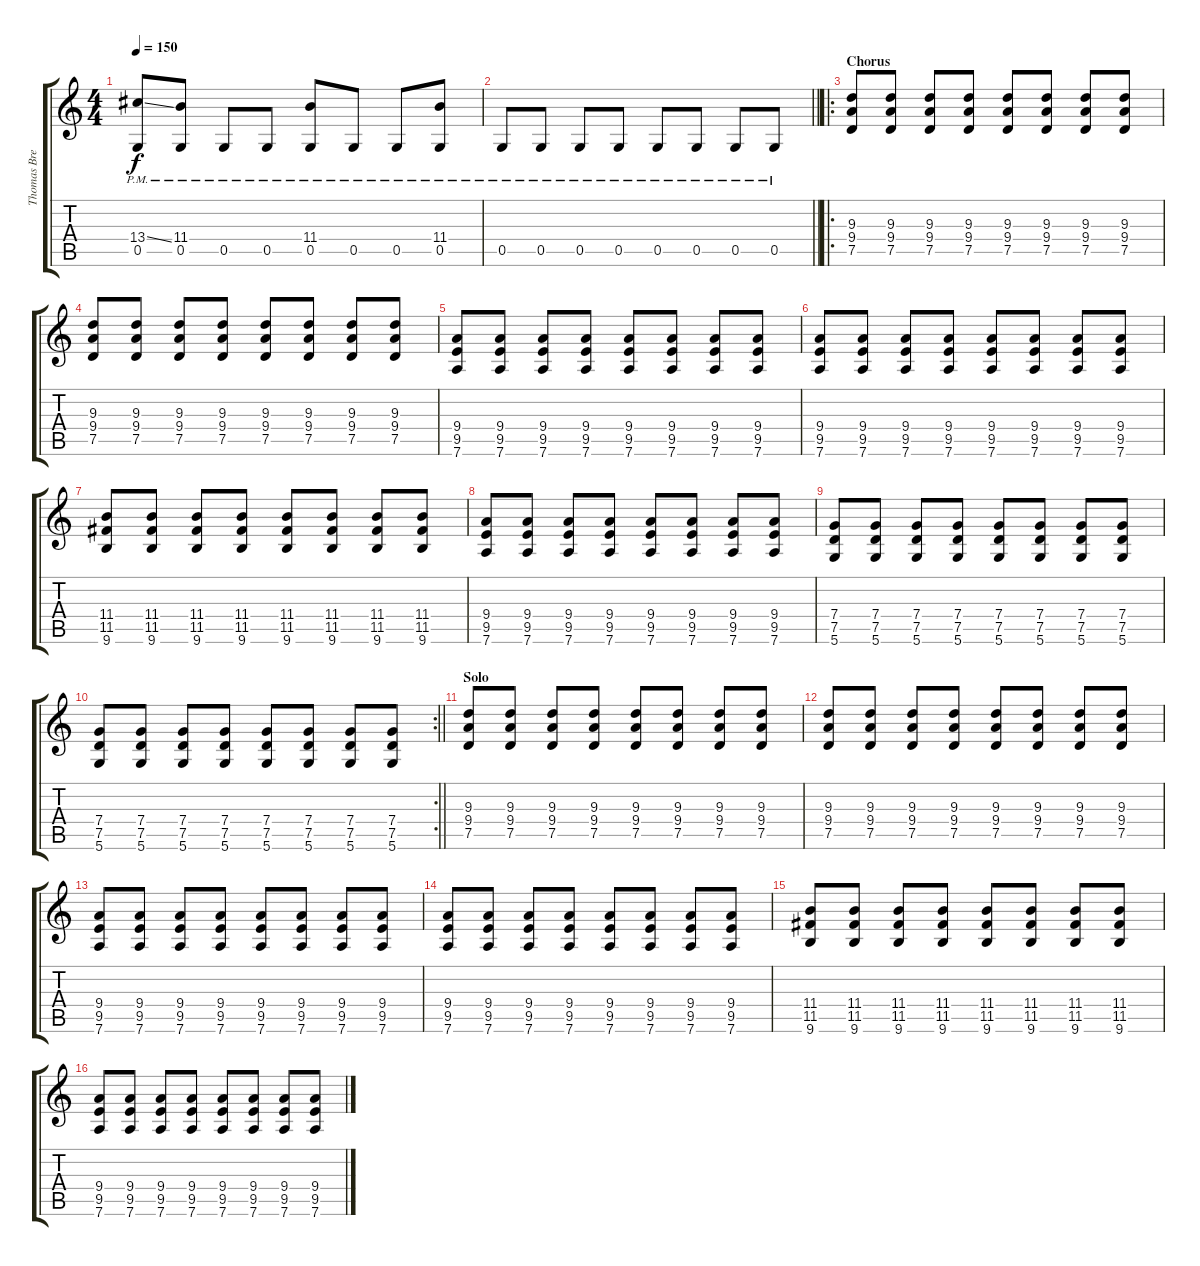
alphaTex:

\track ("Thomas Bredahl Rythm" "Thomas Bre") {instrument distortionguitar}
\staff {score tabs}
\tuning (D4 A3 F3 C3 G2 D2) {hide}
\ts (4 4)
\tempo 150
\clef g2
\ks c
(13.4{ss} 0.5{pm}).8{dy f} (11.4 0.5{pm}).8 0.5{pm}.8 0.5{pm}.8 (11.4 0.5{pm}).8 0.5{pm}.8 0.5{pm}.8 (11.4 0.5{pm}).8 |
\barLineRight lightlight
0.5{pm}.8 0.5{pm}.8 0.5{pm}.8 0.5{pm}.8 0.5{pm}.8 0.5{pm}.8 0.5{pm}.8 0.5{pm}.8 |
\ro
\section ("" "Chorus")
(9.3 9.4 7.5).8 (9.3 9.4 7.5).8 (9.3 9.4 7.5).8 (9.3 9.4 7.5).8 (9.3 9.4 7.5).8 (9.3 9.4 7.5).8 (9.3 9.4 7.5).8 (9.3 9.4 7.5).8 |
(9.3 9.4 7.5).8 (9.3 9.4 7.5).8 (9.3 9.4 7.5).8 (9.3 9.4 7.5).8 (9.3 9.4 7.5).8 (9.3 9.4 7.5).8 (9.3 9.4 7.5).8 (9.3 9.4 7.5).8 |
(9.4 9.5 7.6).8 (9.4 9.5 7.6).8 (9.4 9.5 7.6).8 (9.4 9.5 7.6).8 (9.4 9.5 7.6).8 (9.4 9.5 7.6).8 (9.4 9.5 7.6).8 (9.4 9.5 7.6).8 |
(9.4 9.5 7.6).8 (9.4 9.5 7.6).8 (9.4 9.5 7.6).8 (9.4 9.5 7.6).8 (9.4 9.5 7.6).8 (9.4 9.5 7.6).8 (9.4 9.5 7.6).8 (9.4 9.5 7.6).8 |
(11.4 11.5 9.6).8 (11.4 11.5 9.6).8 (11.4 11.5 9.6).8 (11.4 11.5 9.6).8 (11.4 11.5 9.6).8 (11.4 11.5 9.6).8 (11.4 11.5 9.6).8 (11.4 11.5 9.6).8 |
(9.4 9.5 7.6).8 (9.4 9.5 7.6).8 (9.4 9.5 7.6).8 (9.4 9.5 7.6).8 (9.4 9.5 7.6).8 (9.4 9.5 7.6).8 (9.4 9.5 7.6).8 (9.4 9.5 7.6).8 |
(7.4 7.5 5.6).8 (7.4 7.5 5.6).8 (7.4 7.5 5.6).8 (7.4 7.5 5.6).8 (7.4 7.5 5.6).8 (7.4 7.5 5.6).8 (7.4 7.5 5.6).8 (7.4 7.5 5.6).8 |
\rc 2
\barLineRight lightlight
(7.4 7.5 5.6).8 (7.4 7.5 5.6).8 (7.4 7.5 5.6).8 (7.4 7.5 5.6).8 (7.4 7.5 5.6).8 (7.4 7.5 5.6).8 (7.4 7.5 5.6).8 (7.4 7.5 5.6).8 |
\section ("" "Solo")
(9.3 9.4 7.5).8 (9.3 9.4 7.5).8 (9.3 9.4 7.5).8 (9.3 9.4 7.5).8 (9.3 9.4 7.5).8 (9.3 9.4 7.5).8 (9.3 9.4 7.5).8 (9.3 9.4 7.5).8 |
(9.3 9.4 7.5).8 (9.3 9.4 7.5).8 (9.3 9.4 7.5).8 (9.3 9.4 7.5).8 (9.3 9.4 7.5).8 (9.3 9.4 7.5).8 (9.3 9.4 7.5).8 (9.3 9.4 7.5).8 |
(9.4 9.5 7.6).8 (9.4 9.5 7.6).8 (9.4 9.5 7.6).8 (9.4 9.5 7.6).8 (9.4 9.5 7.6).8 (9.4 9.5 7.6).8 (9.4 9.5 7.6).8 (9.4 9.5 7.6).8 |
(9.4 9.5 7.6).8 (9.4 9.5 7.6).8 (9.4 9.5 7.6).8 (9.4 9.5 7.6).8 (9.4 9.5 7.6).8 (9.4 9.5 7.6).8 (9.4 9.5 7.6).8 (9.4 9.5 7.6).8 |
(11.4 11.5 9.6).8 (11.4 11.5 9.6).8 (11.4 11.5 9.6).8 (11.4 11.5 9.6).8 (11.4 11.5 9.6).8 (11.4 11.5 9.6).8 (11.4 11.5 9.6).8 (11.4 11.5 9.6).8 |
(9.4 9.5 7.6).8 (9.4 9.5 7.6).8 (9.4 9.5 7.6).8 (9.4 9.5 7.6).8 (9.4 9.5 7.6).8 (9.4 9.5 7.6).8 (9.4 9.5 7.6).8 (9.4 9.5 7.6).8
